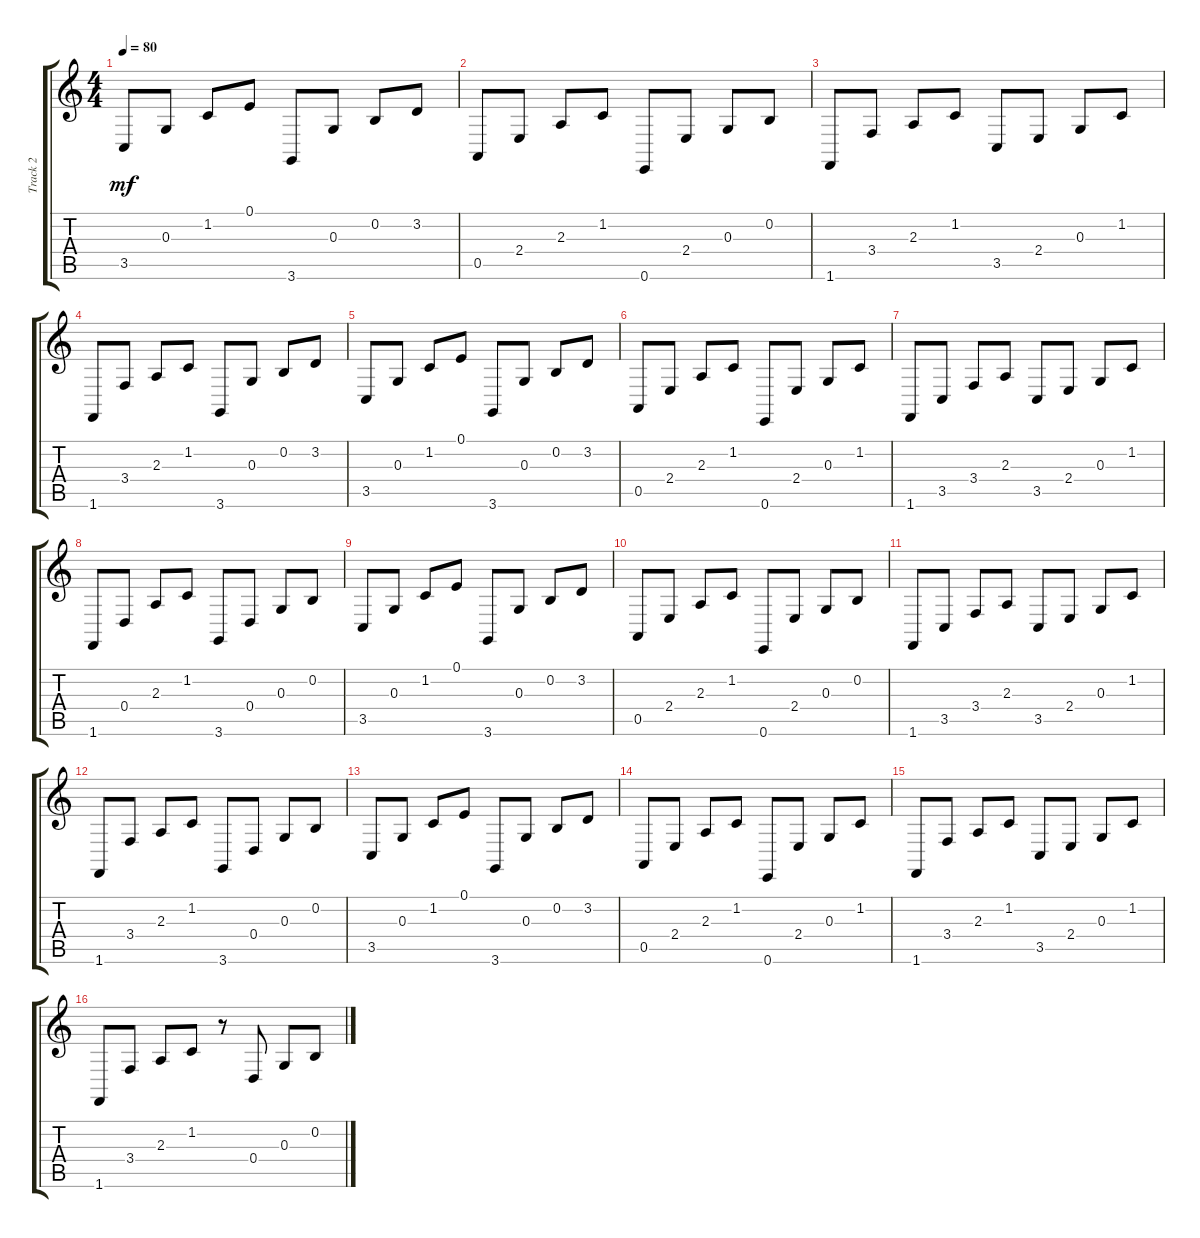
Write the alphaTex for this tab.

\track ("Track 2" "Track 2") {instrument acousticgrandpiano}
\staff {score tabs}
\tuning (E4 B3 G3 D3 A2 E2) {hide}
\ts (4 4)
\tempo 80
\clef g2
\ks c
3.5.8{dy mf} 0.3.8 1.2.8 0.1.8 3.6.8 0.3.8 0.2.8 3.2.8 |
0.5.8 2.4.8 2.3.8 1.2.8 0.6.8 2.4.8 0.3.8 0.2.8 |
1.6.8 3.4.8 2.3.8 1.2.8 3.5.8 2.4.8 0.3.8 1.2.8 |
1.6.8 3.4.8 2.3.8 1.2.8 3.6.8 0.3.8 0.2.8 3.2.8 |
3.5.8 0.3.8 1.2.8 0.1.8 3.6.8 0.3.8 0.2.8 3.2.8 |
0.5.8 2.4.8 2.3.8 1.2.8 0.6.8 2.4.8 0.3.8 1.2.8 |
1.6.8 3.5.8 3.4.8 2.3.8 3.5.8 2.4.8 0.3.8 1.2.8 |
1.6.8 0.4.8 2.3.8 1.2.8 3.6.8 0.4.8 0.3.8 0.2.8 |
3.5.8 0.3.8 1.2.8 0.1.8 3.6.8 0.3.8 0.2.8 3.2.8 |
0.5.8 2.4.8 2.3.8 1.2.8 0.6.8 2.4.8 0.3.8 0.2.8 |
1.6.8 3.5.8 3.4.8 2.3.8 3.5.8 2.4.8 0.3.8 1.2.8 |
1.6.8 3.4.8 2.3.8 1.2.8 3.6.8 0.4.8 0.3.8 0.2.8 |
3.5.8{volume 11} 0.3.8 1.2.8 0.1.8 3.6.8 0.3.8 0.2.8 3.2.8 |
0.5.8 2.4.8 2.3.8 1.2.8 0.6.8 2.4.8 0.3.8 1.2.8 |
1.6.8 3.4.8 2.3.8 1.2.8 3.5.8 2.4.8 0.3.8 1.2.8 |
1.6.8 3.4.8 2.3.8 1.2.8 r.8 0.4.8 0.3.8 0.2.8
